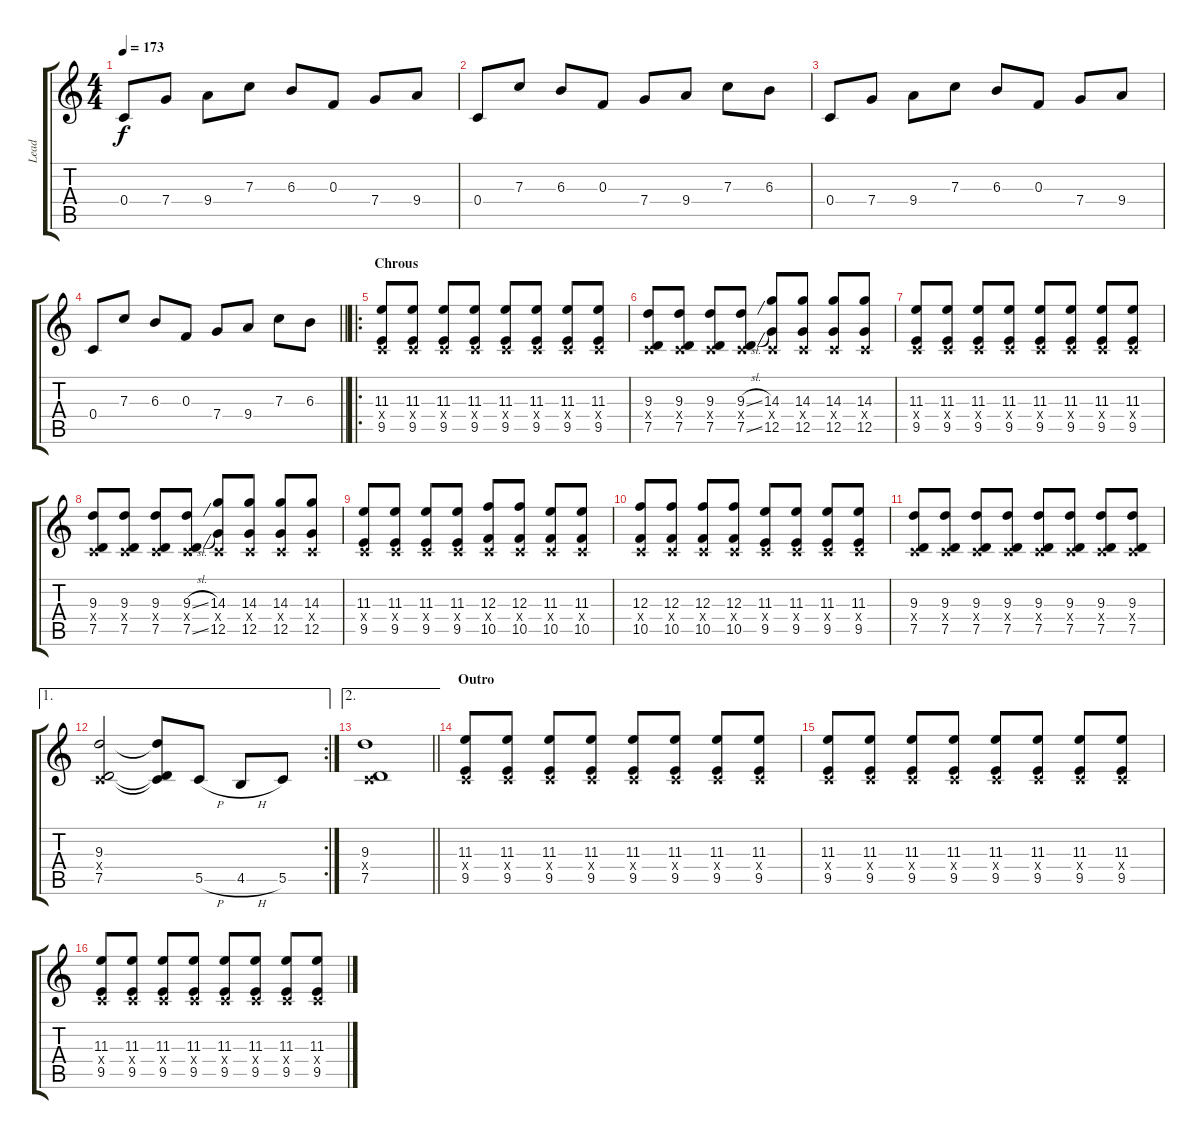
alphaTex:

\track ("Lead" "Lead") {instrument distortionguitar}
\staff {score tabs}
\tuning (D4 A3 F3 C3 G2 C2) {hide}
\ts (4 4)
\tempo 173
\clef g2
\ks c
0.4.8{dy f} 7.4.8 9.4.8 7.3.8 6.3.8 0.3.8 7.4.8 9.4.8 |
0.4.8 7.3.8 6.3.8 0.3.8 7.4.8 9.4.8 7.3.8 6.3.8 |
0.4.8 7.4.8 9.4.8 7.3.8 6.3.8 0.3.8 7.4.8 9.4.8 |
\barLineRight lightlight
0.4.8 7.3.8 6.3.8 0.3.8 7.4.8 9.4.8 7.3.8 6.3.8 |
\ro
\section ("" "Chrous")
(11.3 0.4{x} 9.5).8 (11.3 0.4{x} 9.5).8 (11.3 0.4{x} 9.5).8 (11.3 0.4{x} 9.5).8 (11.3 0.4{x} 9.5).8 (11.3 0.4{x} 9.5).8 (11.3 0.4{x} 9.5).8 (11.3 0.4{x} 9.5).8 |
(9.3 0.4{x} 7.5).8 (9.3 0.4{x} 7.5).8 (9.3 0.4{x} 7.5).8 (9.3{sl} 0.4{x} 7.5{sl}).8 (14.3 0.4{x} 12.5).8 (14.3 0.4{x} 12.5).8 (14.3 0.4{x} 12.5).8 (14.3 0.4{x} 12.5).8 |
(11.3 0.4{x} 9.5).8 (11.3 0.4{x} 9.5).8 (11.3 0.4{x} 9.5).8 (11.3 0.4{x} 9.5).8 (11.3 0.4{x} 9.5).8 (11.3 0.4{x} 9.5).8 (11.3 0.4{x} 9.5).8 (11.3 0.4{x} 9.5).8 |
(9.3 0.4{x} 7.5).8 (9.3 0.4{x} 7.5).8 (9.3 0.4{x} 7.5).8 (9.3{sl} 0.4{x} 7.5{sl}).8 (14.3 0.4{x} 12.5).8 (14.3 0.4{x} 12.5).8 (14.3 0.4{x} 12.5).8 (14.3 0.4{x} 12.5).8 |
(11.3 0.4{x} 9.5).8 (11.3 0.4{x} 9.5).8 (11.3 0.4{x} 9.5).8 (11.3 0.4{x} 9.5).8 (12.3 0.4{x} 10.5).8 (12.3 0.4{x} 10.5).8 (11.3 0.4{x} 10.5).8 (11.3 0.4{x} 10.5).8 |
(12.3 0.4{x} 10.5).8 (12.3 0.4{x} 10.5).8 (12.3 0.4{x} 10.5).8 (12.3 0.4{x} 10.5).8 (11.3 0.4{x} 9.5).8 (11.3 0.4{x} 9.5).8 (11.3 0.4{x} 9.5).8 (11.3 0.4{x} 9.5).8 |
(9.3 0.4{x} 7.5).8 (9.3 0.4{x} 7.5).8 (9.3 0.4{x} 7.5).8 (9.3 0.4{x} 7.5).8 (9.3 0.4{x} 7.5).8 (9.3 0.4{x} 7.5).8 (9.3 0.4{x} 7.5).8 (9.3 0.4{x} 7.5).8 |
\ae 1
\rc 2
(9.3 0.4{x} 7.5).2 (9.3{t} 0.4{t} 7.5{t}).8 5.5{h}.8 4.5{h}.8 5.5.8 |
\ae 2
\barLineRight lightlight
(9.3 0.4{x} 7.5).1 |
\section ("" "Outro")
(11.3 0.4{x} 9.5).8 (11.3 0.4{x} 9.5).8 (11.3 0.4{x} 9.5).8 (11.3 0.4{x} 9.5).8 (11.3 0.4{x} 9.5).8 (11.3 0.4{x} 9.5).8 (11.3 0.4{x} 9.5).8 (11.3 0.4{x} 9.5).8 |
(11.3 0.4{x} 9.5).8 (11.3 0.4{x} 9.5).8 (11.3 0.4{x} 9.5).8 (11.3 0.4{x} 9.5).8 (11.3 0.4{x} 9.5).8 (11.3 0.4{x} 9.5).8 (11.3 0.4{x} 9.5).8 (11.3 0.4{x} 9.5).8 |
(11.3 0.4{x} 9.5).8 (11.3 0.4{x} 9.5).8 (11.3 0.4{x} 9.5).8 (11.3 0.4{x} 9.5).8 (11.3 0.4{x} 9.5).8 (11.3 0.4{x} 9.5).8 (11.3 0.4{x} 9.5).8 (11.3 0.4{x} 9.5).8
